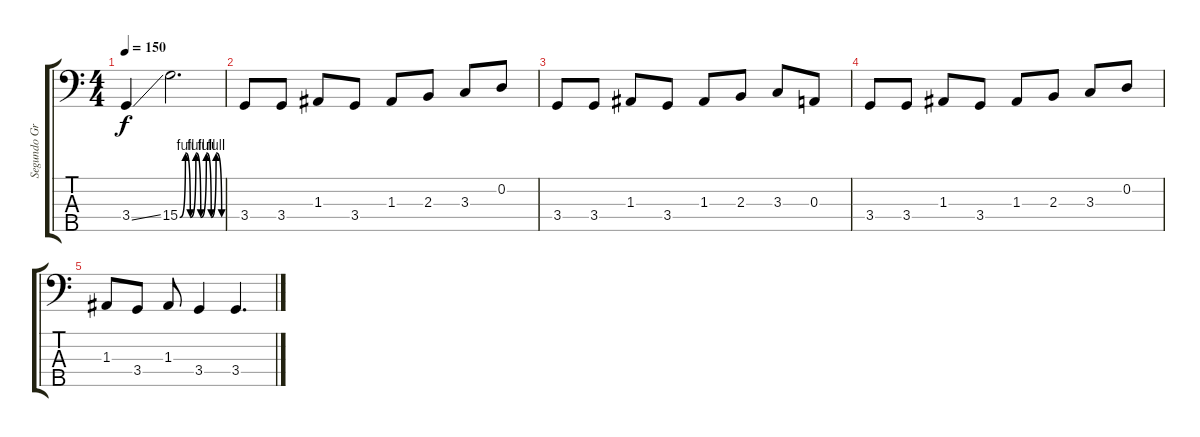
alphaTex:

\track ("Segundo Grandío - Bajo" "Segundo Gr") {instrument electricbassfinger}
\staff {score tabs}
\tuning (G2 D2 A1 E1 B0) {hide}
\ts (4 4)
\tempo 150
\clef f4
\ks c
3.4{ss}.4{dy f} 15.4{be (custom 0 0 8 4 15 0 23 4 30 0 38 4 45 0 52 4 60 0)}.2{d} |
3.4.8 3.4.8 1.3.8 3.4.8 1.3.8 2.3.8 3.3.8 0.2.8 |
3.4.8 3.4.8 1.3.8 3.4.8 1.3.8 2.3.8 3.3.8 0.3.8 |
3.4.8 3.4.8 1.3.8 3.4.8 1.3.8 2.3.8 3.3.8 0.2.8 |
1.3.8 3.4.8 1.3.8 3.4.4 3.4.4{d}
